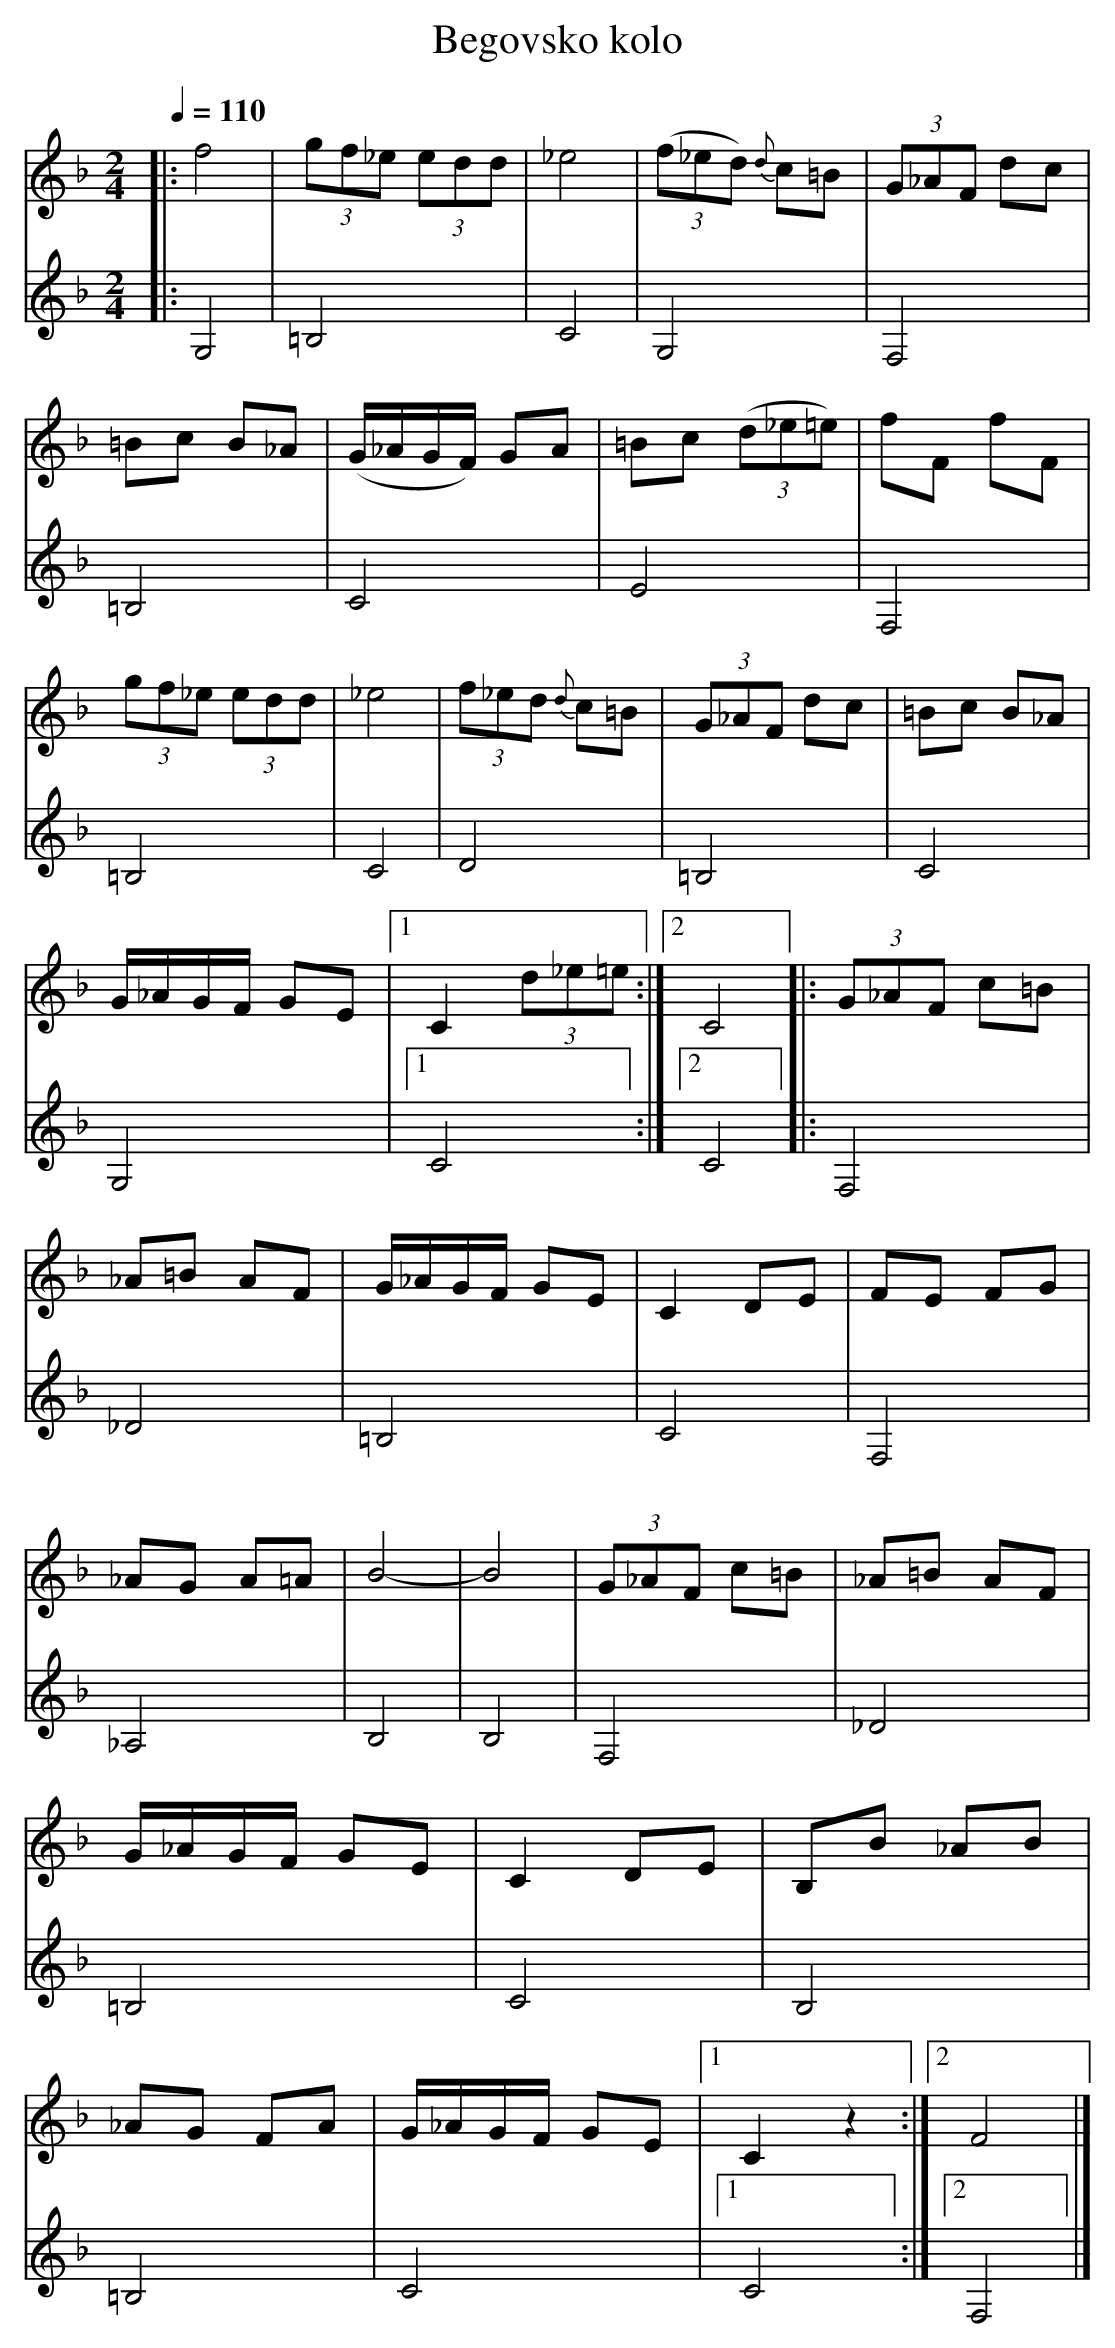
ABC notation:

X:1
T:Begovsko kolo
Q:1/4=110
M:2/4
L:1/8
K:Fmaj
V:1
|: f4 | (3gf_e (3edd | _e4 | ((3f_ed) {d}c=B |\
(3G_AF dc | =Bc B_A | (G/2_A/2G/2F/2) GA | =Bc ((3d_e=e) |\
fF fF | (3gf_e (3edd | _e4 | (3f_ed {d}c=B |\
(3G_AF dc | =Bc B_A | G/2_A/2G/2F/2 GE |1 C2 (3d_e=e :|2 C4 |:\
(3G_AF c=B | _A=B AF | G/2_A/2G/2F/2 GE | C2 DE |\
FE FG | _AG A=A | B4- | B4 | (3G_AF c=B | _A=B AF | G/2_A/2G/2F/2 GE | C2 DE |\
B,B _AB | _AG FA | G/2_A/2G/2F/2 GE |1 C2 z2 :|2 F4 |]
V:2 clef=treble
|: G,4 | =B,4 | C4 | G,4 |\
F,4 | =B,4 | C4 | E4 |\
F,4 | =B,4 | C4 | D4 |\
=B,4 | C4 | G,4 |1 C4 :|2 C4 |:\
F,4 | _D4 | =B,4 | C4 |\
F,4 | _A,4 | B,4 | B,4 |\
F,4 | _D4 | =B,4 | C4 |\
B,4 | =B,4 | C4 |1 C4 :|2 F,4 |]
